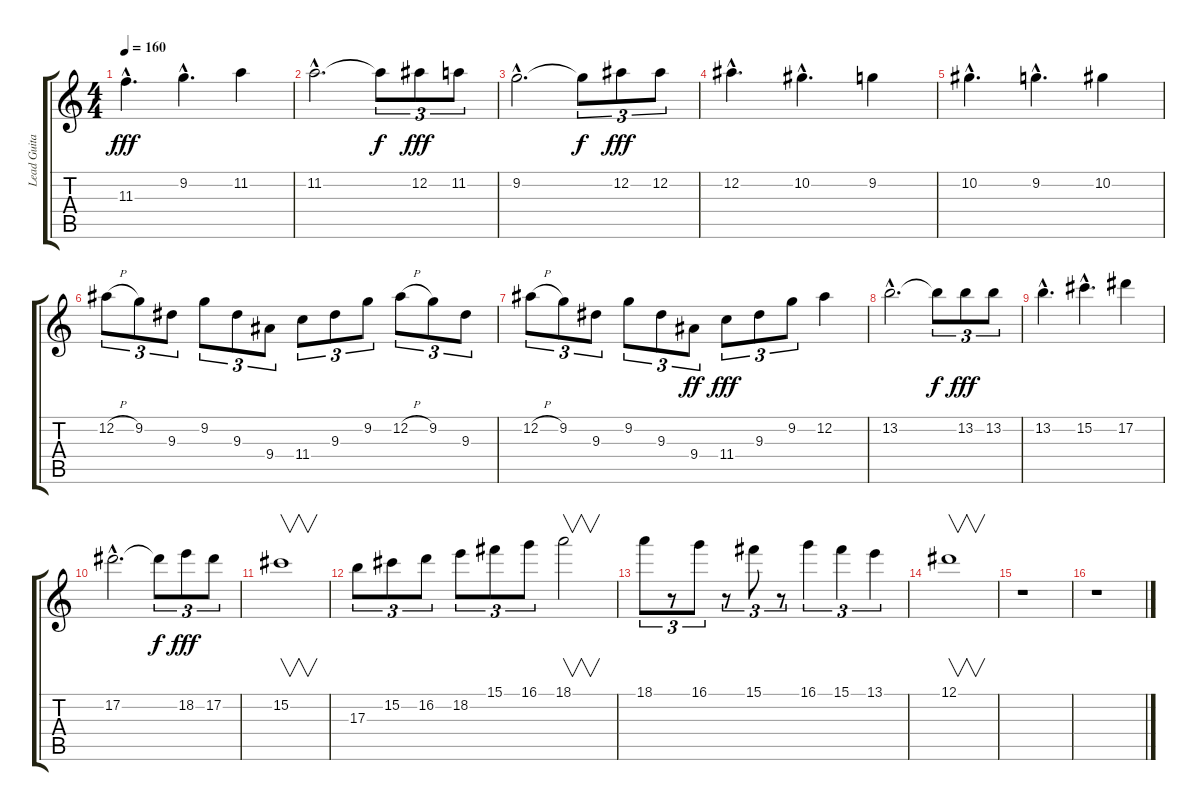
\track ("Lead Guitar" "Lead Guita") {instrument overdrivenguitar}
\staff {score tabs}
\tuning (Eb4 Bb3 Gb3 Db3 Ab2 Db2) {hide}
\ts (4 4)
\tempo 160
\clef g2
\ks c
11.3{hac}.4{d dy fff} 9.2{hac}.4{d} 11.2.4 |
11.2{hac}.2{d} 11.2{t}.8{tu (3 2) dy f} 12.2.8{tu (3 2) dy fff} 11.2.8{tu (3 2)} |
9.2{hac}.2{d} 9.2{t}.8{tu (3 2) dy f} 12.2.8{tu (3 2) dy fff} 12.2.8{tu (3 2)} |
12.2{hac}.4{d} 10.2{hac}.4{d} 9.2.4 |
10.2{hac}.4{d} 9.2{hac}.4{d} 10.2.4 |
12.2{h}.8{tu (3 2)} 9.2.8{tu (3 2)} 9.3.8{tu (3 2)} 9.2.8{tu (3 2)} 9.3.8{tu (3 2)} 9.4.8{tu (3 2)} 11.4.8{tu (3 2)} 9.3.8{tu (3 2)} 9.2.8{tu (3 2)} 12.2{h}.8{tu (3 2)} 9.2.8{tu (3 2)} 9.3.8{tu (3 2)} |
12.2{h}.8{tu (3 2)} 9.2.8{tu (3 2)} 9.3.8{tu (3 2)} 9.2.8{tu (3 2)} 9.3.8{tu (3 2)} 9.4.8{tu (3 2) dy ff} 11.4.8{tu (3 2) dy fff} 9.3.8{tu (3 2)} 9.2.8{tu (3 2)} 12.2.4 |
13.2{hac}.2{d} 13.2{t}.8{tu (3 2) dy f} 13.2.8{tu (3 2) dy fff} 13.2.8{tu (3 2)} |
13.2{hac}.4{d} 15.2{hac}.4{d} 17.2.4 |
17.2{hac}.2{d} 17.2{t}.8{tu (3 2) dy f} 18.2.8{tu (3 2) dy fff} 17.2.8{tu (3 2)} |
15.2.1{v} |
17.3.8{tu (3 2)} 15.2.8{tu (3 2)} 16.2.8{tu (3 2)} 18.2.8{tu (3 2)} 15.1.8{tu (3 2)} 16.1.8{tu (3 2)} 18.1.2{v} |
18.1.8{tu (3 2)} r.8{tu (3 2)} 16.1.8{tu (3 2)} r.8{tu (3 2)} 15.1.8{tu (3 2)} r.8{tu (3 2)} 16.1.4{tu (3 2)} 15.1.4{tu (3 2)} 13.1.4{tu (3 2)} |
12.1.1{v} |
r.1 |
r.1
